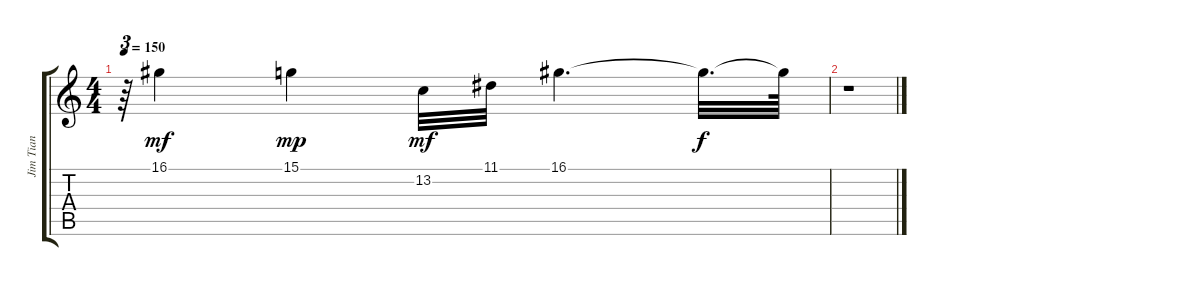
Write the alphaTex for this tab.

\track ("Jim Tian  " "Jim Tian  ") {instrument acousticgrandpiano}
\staff {score tabs}
\tuning (E4 B3 G3 D3 A2 E2) {hide}
\ts (4 4)
\tempo 150
\clef g2
\ks c
r.64{tu (3 2) dy f} 16.1.4{dy mf} 15.1.4{dy mp} 13.2.32{dy mf volume 6} 11.1.32 16.1.4{d} 16.1{t}.32{d dy f} 16.1{t}.64 |
r.1
